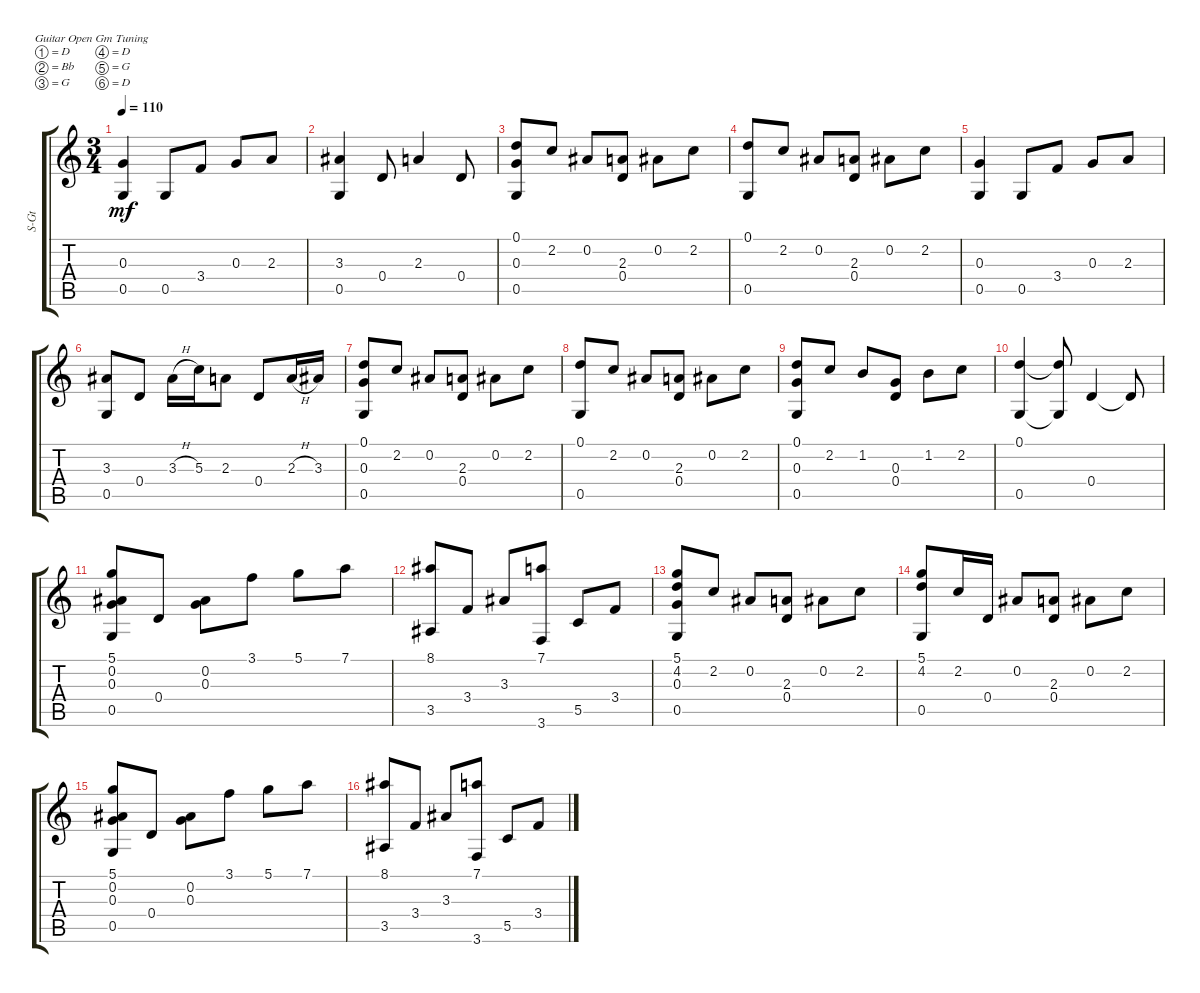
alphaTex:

\defaultSystemsLayout 4
\bracketExtendMode groupsimilarinstruments
\otherSystemsTrackNameOrientation horizontal
\track ("Steel Guitar" "S-Gt") {instrument acousticguitarsteel}
\staff {score tabs}
\tuning (D4 Bb3 G3 D3 G2 D2)
\ts (3 4)
\tempo 110
\clef g2
\ks c
(0.5 0.3).4{dy mf instrument acousticguitarsteel beam Up} 0.5.8{beam Up} 3.4.8{beam Up} 0.3.8{beam Up} 2.3.8{beam Up} |
(3.3{acc #} 0.5).4{beam Up} 0.4.8{beam Up} 2.3.4{beam Up} 0.4.8{beam Up} |
(0.5 0.3 0.1).8{beam Up} 2.2.8{beam Up} 0.2{acc #}.8{beam Up} (2.3 0.4).8{beam Up} 0.2{acc #}.8{beam Down} 2.2.8{beam Down} |
\scale
0.999003 (0.1 0.5).8{beam Up} 2.2.8{beam Up} 0.2{acc #}.8{beam Up} (2.3 0.4).8{beam Up} 0.2{acc #}.8{beam Down} 2.2.8{beam Down} |
\scale
0.85899 (0.5 0.3).4{beam Up} 0.5.8{beam Up} 3.4.8{beam Up} 0.3.8{beam Up} 2.3.8{beam Up} |
\scale
1.14201 (3.3{acc #} 0.5).8{beam Up} 0.4.8{beam Up} 3.3{h acc #}.16{beam Down} 5.3.16{beam Down} 2.3.8{beam Down} 0.4.8{beam Up} 2.3{h}.16{beam Up} 3.3{acc #}.16{beam Up} |
(0.5 0.3 0.1).8{beam Up} 2.2.8{beam Up} 0.2{acc #}.8{beam Up} (2.3 0.4).8{beam Up} 0.2{acc #}.8{beam Down} 2.2.8{beam Down} |
(0.1 0.5).8{beam Up} 2.2.8{beam Up} 0.2{acc #}.8{beam Up} (2.3 0.4).8{beam Up} 0.2{acc #}.8{beam Down} 2.2.8{beam Down} |
(0.1 0.3 0.5).8{beam Up} 2.2.8{beam Up} 1.2.8{beam Up} (0.3 0.4).8{beam Up} 1.2.8{beam Down} 2.2.8{beam Down} |
\scale
0.893651 (0.1 0.5).4{beam Up} (0.1{t} 0.5{t}).8{beam Up} 0.4.4{beam Up} 0.4{t}.8{beam Up} |
\scale
1.11122 (5.1 0.2{acc #} 0.3 0.5).8{beam Up} 0.4.8{beam Up} (0.3 0.2{acc #}).8{beam Down} 3.1.8{beam Down} 5.1.8{beam Down} 7.1.8{beam Down} |
\scale
0.995132 (8.1{acc #} 3.5{acc #}).8{beam Up} 3.4.8{beam Up} 3.3{acc #}.8{beam Up} (7.1 3.6).8{beam Up} 5.5.8{beam Up} 3.4.8{beam Up} |
\scale
0.927134 (0.5 5.1 4.2 0.3).8{beam Up} 2.2.8{beam Up} 0.2{acc #}.8{beam Up} (2.3 0.4).8{beam Up} 0.2{acc #}.8{beam Down} 2.2.8{beam Down} |
\scale
1.12344 (4.2 5.1 0.5).8{beam Up} 2.2.16{beam Up} 0.4.16{beam Up} 0.2{acc #}.8{beam Up} (2.3 0.4).8{beam Up} 0.2{acc #}.8{beam Down} 2.2.8{beam Down} |
\scale
0.949429 (5.1 0.2{acc #} 0.3 0.5).8{beam Up} 0.4.8{beam Up} (0.3 0.2{acc #}).8{beam Down} 3.1.8{beam Down} 5.1.8{beam Down} 7.1.8{beam Down} |
\scale
0.914666 (8.1{acc #} 3.5{acc #}).8{beam Up} 3.4.8{beam Up} 3.3{acc #}.8{beam Up} (7.1 3.6).8{beam Up} 5.5.8{beam Up} 3.4.8{beam Up}
